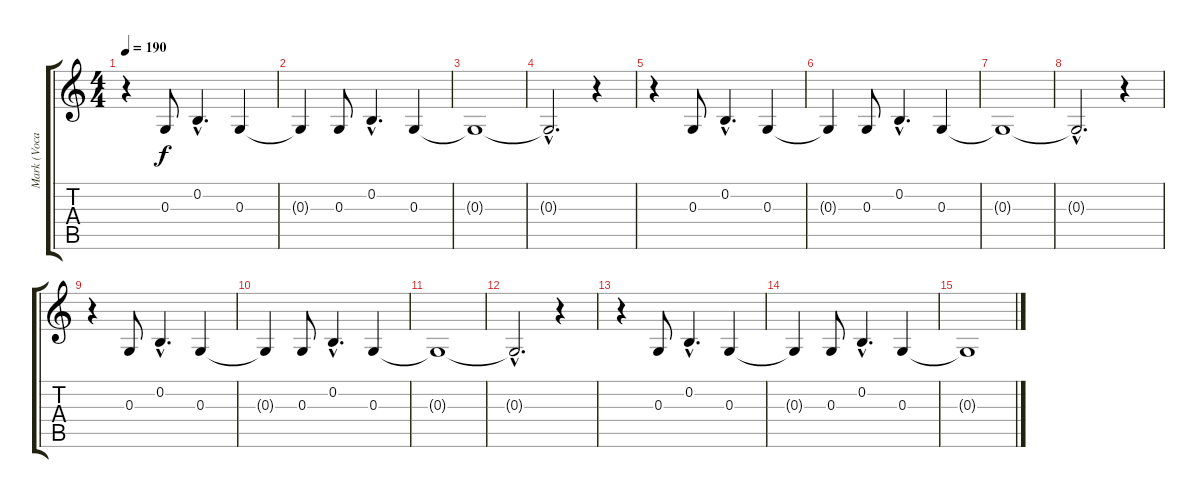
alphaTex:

\track ("Mark (Vocals)" "Mark (Voca") {instrument tenorsax}
\staff {score tabs}
\tuning (E4 B3 G3 D3 A2 E2) {hide}
\ts (4 4)
\tempo 190
\clef g2
\ks c
r.4{dy f balance 3} 0.3.8 0.2{hac}.4{d} 0.3.4 |
0.3{t}.4 0.3.8 0.2{hac}.4{d} 0.3.4 |
0.3{t}.1 |
0.3{hac t}.2{d} r.4 |
r.4 0.3.8 0.2{hac}.4{d} 0.3.4 |
0.3{t}.4 0.3.8 0.2{hac}.4{d} 0.3.4 |
0.3{t}.1 |
0.3{hac t}.2{d} r.4 |
r.4 0.3.8 0.2{hac}.4{d} 0.3.4 |
0.3{t}.4 0.3.8 0.2{hac}.4{d} 0.3.4 |
0.3{t}.1 |
0.3{hac t}.2{d} r.4 |
r.4 0.3.8 0.2{hac}.4{d} 0.3.4 |
0.3{t}.4 0.3.8 0.2{hac}.4{d} 0.3.4 |
0.3{t}.1
